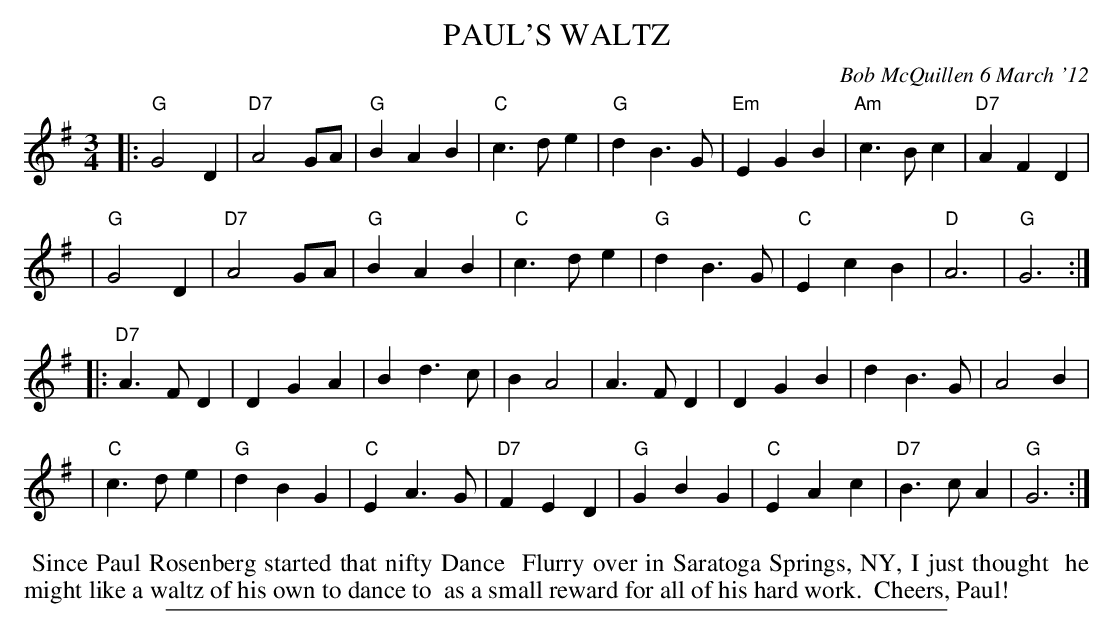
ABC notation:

X:1
T: PAUL'S WALTZ
C: Bob McQuillen 6 March '12
M: 3/4
L: 1/4
K: G
|:"G"G2D | "D7"A2G/A/ | "G"BAB | "C"c>de | "G"dB>G | "Em"EGB | "Am"c>Bc | "D7"AFD |
| "G"G2D | "D7"A2G/A/ | "G"BAB | "C"c>de | "G"dB>G | "C"EcB | "D"A3 | "G"G3 :|
|:"D7"A>FD | DGA | Bd>c | BA2  | A>FD | DGB | dB>G | A2B |
| "C"c>de | "G"dBG | "C"EA>G | "D7"FED | "G"GBG | "C"EAc | "D7"B>cA | "G"G3 :|
